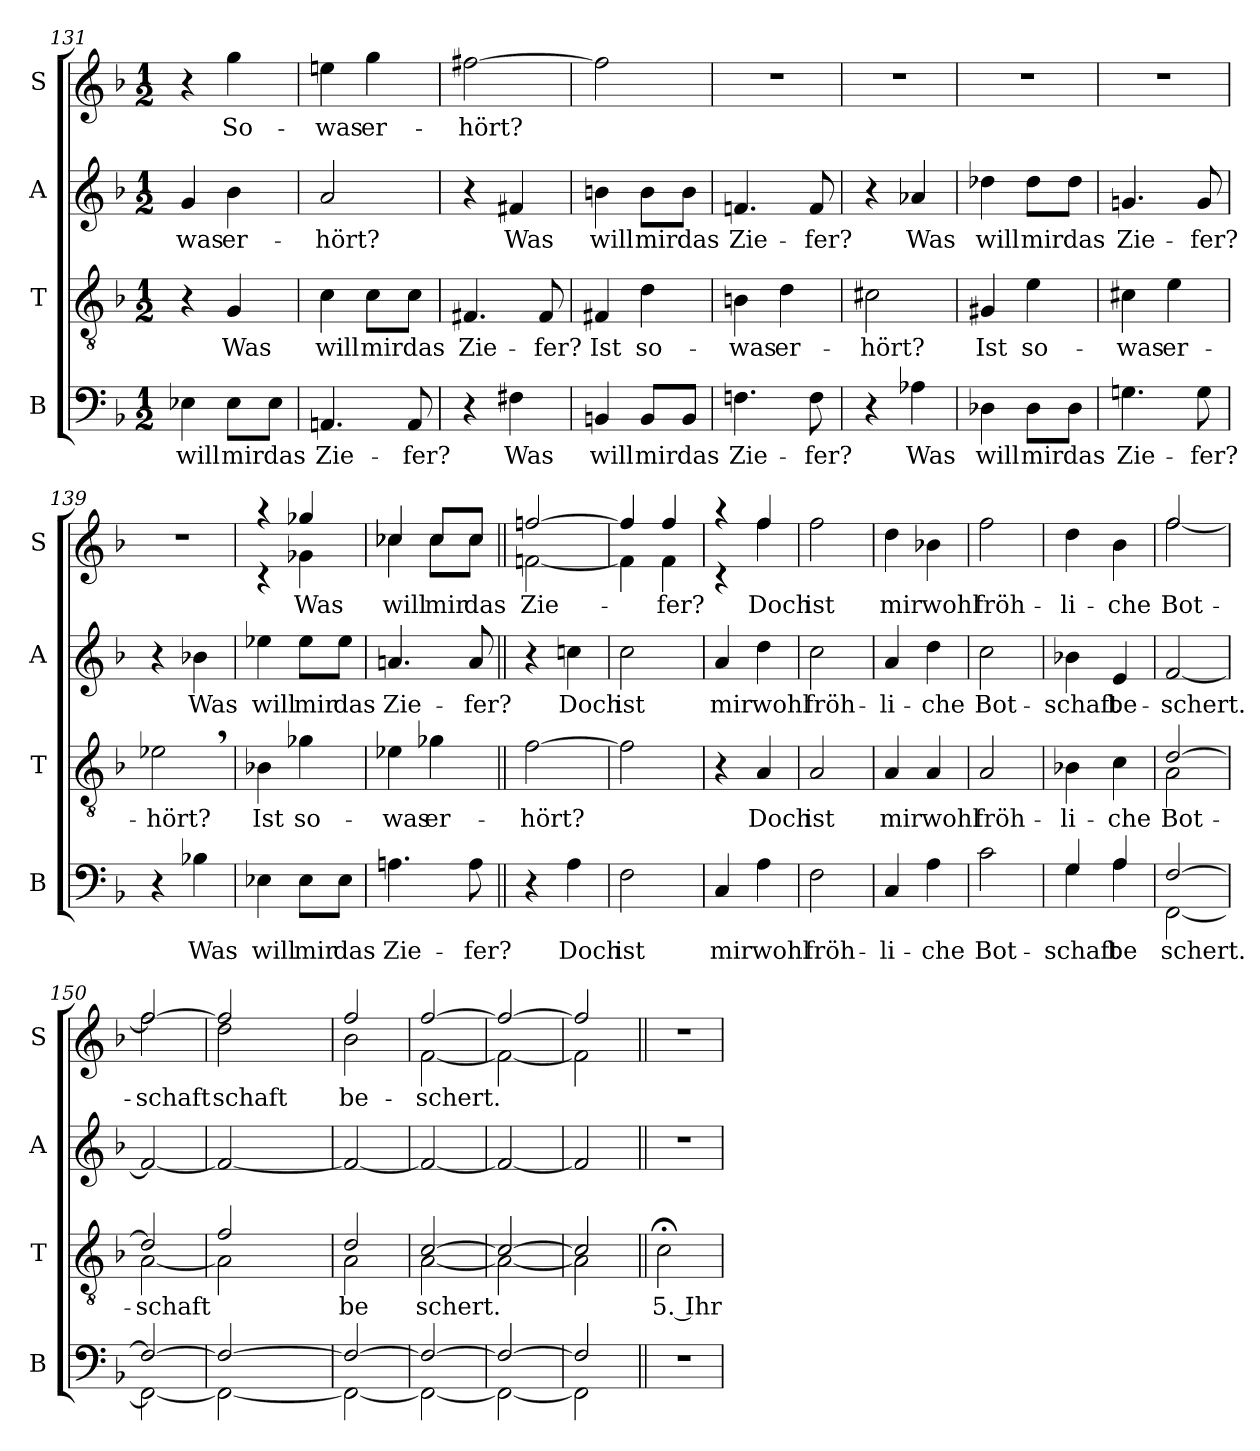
**kern	**text	**kern	**text	**kern	**text	**kern	**text
*part4	*part4	*part3	*part3	*part2	*part2	*part1	*part1
*staff4	*staff4	*staff3	*staff3	*staff2	*staff2	*staff1	*staff1
*I"B	*	*I"T	*	*I"A	*	*I"S	*
*I'B	*	*I'T	*	*I'A	*	*I'S	*
*clefF4	*	*clefGv2	*	*clefG2	*	*clefG2	*
*k[b-]	*	*k[b-]	*	*k[b-]	*	*k[b-]	*
*F:	*	*F:	*	*F:	*	*F:	*
*M1/2	*	*M1/2	*	*M1/2	*	*M1/2	*
=131	=131	=131	=131	=131	=131	=131	=131
!	!LO:LY:b	!	!	!	!LO:LY:b	!	!
4E-X\	will	4r	.	4g/	-was	4r	.
!	!LO:LY:b	!	!LO:LY:b	!	!LO:LY:b	!	!LO:LY:b
8E-\L	mir	4G/	Was	4b-\	er-	4gg\	So-
!	!LO:LY:b	!	!	!	!	!	!
8E-\J	das	.	.	.	.	.	.
=132	=132	=132	=132	=132	=132	=132	=132
!	!LO:LY:b	!	!LO:LY:b	!	!LO:LY:b	!	!LO:LY:b
4.AAn/	Zie-	4c\	will	2a/	-hört?	4een\	-was
!	!	!	!LO:LY:b	!	!	!	!LO:LY:b
.	.	8c\L	mir	.	.	4gg\	er-
!	!LO:LY:b	!	!LO:LY:b	!	!	!	!
8AA/	-fer?	8c\J	das	.	.	.	.
=133	=133	=133	=133	=133	=133	=133	=133
!	!	!	!LO:LY:b	!	!	!	!LO:LY:b
4r	.	4.F#X/	Zie-	4r	.	[2ff#X\	-hört?
!	!LO:LY:b	!	!	!	!LO:LY:b	!	!
4F#X\	Was	.	.	4f#X/	Was	.	.
!	!	!	!LO:LY:b	!	!	!	!
.	.	8F#/	-fer?	.	.	.	.
=134	=134	=134	=134	=134	=134	=134	=134
!	!LO:LY:b	!	!LO:LY:b	!	!LO:LY:b	!	!
4BBn/	will	4F#X/	Ist	4bn\	will	2ff#\]	.
!	!LO:LY:b	!	!LO:LY:b	!	!LO:LY:b	!	!
8BB/L	mir	4d\	so-	8b\L	mir	.	.
!	!LO:LY:b	!	!	!	!LO:LY:b	!	!
8BB/J	das	.	.	8b\J	das	.	.
!!LO:PB:g=z
=135	=135	=135	=135	=135	=135	=135	=135
!	!LO:LY:b	!	!LO:LY:b	!	!LO:LY:b	!	!
4.Fn\	Zie-	4Bn\	-was	4.fn/	Zie-	2r	.
!	!	!	!LO:LY:b	!	!	!	!
.	.	4d\	er-	.	.	.	.
!	!LO:LY:b	!	!	!	!LO:LY:b	!	!
8F\	-fer?	.	.	8f/	-fer?	.	.
=136	=136	=136	=136	=136	=136	=136	=136
!	!	!	!LO:LY:b	!	!	!	!
4r	.	2c#X\	-hört?	4r	.	2r	.
!	!LO:LY:b	!	!	!	!LO:LY:b	!	!
4A-X\	Was	.	.	4a-X/	Was	.	.
=137	=137	=137	=137	=137	=137	=137	=137
!	!LO:LY:b	!	!LO:LY:b	!	!LO:LY:b	!	!
4D-X\	will	4G#X/	Ist	4dd-X\	will	2r	.
!	!LO:LY:b	!	!LO:LY:b	!	!LO:LY:b	!	!
8D-\L	mir	4e\	so-	8dd-\L	mir	.	.
!	!LO:LY:b	!	!	!	!LO:LY:b	!	!
8D-\J	das	.	.	8dd-\J	das	.	.
=138	=138	=138	=138	=138	=138	=138	=138
!	!LO:LY:b	!	!LO:LY:b	!	!LO:LY:b	!	!
4.Gn\	Zie-	4c#X\	-was	4.gn/	Zie-	2r	.
!	!	!	!LO:LY:b	!	!	!	!
.	.	4e\	er-	.	.	.	.
!	!LO:LY:b	!	!	!	!LO:LY:b	!	!
8G\	-fer?	.	.	8g/	-fer?	.	.
=139	=139	=139	=139	=139	=139	=139	=139
!	!	!	!LO:LY:b	!	!	!	!
4r	.	2e-X,>\	-hört?	4r	.	2r	.
!	!LO:LY:b	!	!	!	!LO:LY:b	!	!
4B-X\	Was	.	.	4b-X\	Was	.	.
=140	=140	=140	=140	=140	=140	=140	=140
!	!LO:LY:b	!	!LO:LY:b	!	!LO:LY:b	!	!
*	*	*	*	*	*	*^	*
4E-X\	will	4B-X\	Ist	4ee-X\	will	4raa	4rc	.
!	!LO:LY:b	!	!LO:LY:b	!	!LO:LY:b	!	!	!LO:LY:b
8E-\L	mir	4g-X\	so-	8ee-\L	mir	4gg-X/	4g-X\	Was
!	!LO:LY:b	!	!	!	!LO:LY:b	!	!	!
8E-\J	das	.	.	8ee-\J	das	.	.	.
=141	=141	=141	=141	=141	=141	=141	=141	=141
!	!LO:LY:b	!	!LO:LY:b	!	!LO:LY:b	!	!	!LO:LY:b
4.An\	Zie-	4e-X\	-was	4.an/	Zie-	4cc-X/	4cc-\	will
!	!	!	!LO:LY:b	!	!	!	!	!LO:LY:b
.	.	4g-X\	er-	.	.	8cc-/L	8cc-\L	mir
!	!LO:LY:b	!	!	!	!LO:LY:b	!	!	!LO:LY:b
8A\	-fer?	.	.	8a/	-fer?	8cc-/J	8cc-\J	das
=142||	=142||	=142||	=142||	=142||	=142||	=142||	=142||	=142||
!	!	!	!LO:LY:b	!	!	!	!	!LO:LY:b
4r	.	[2f\	-hört?	4r	.	[>2ffn/	[<2fn\	Zie-
!	!LO:LY:b	!	!	!	!LO:LY:b	!	!	!
4A\	Doch	.	.	4ccn\	Doch	.	.	.
=143	=143	=143	=143	=143	=143	=143	=143	=143
!	!LO:LY:b	!	!	!	!LO:LY:b	!	!	!
2F\	ist	2f\]	.	2cc\	ist	4ff/]	4f\]	.
!	!	!	!	!	!	!	!	!LO:LY:b
.	.	.	.	.	.	4ff/	4f\	-fer?
=144	=144	=144	=144	=144	=144	=144	=144	=144
!	!LO:LY:b	!	!	!	!LO:LY:b	!	!	!
4C/	mir	4r	.	4a/	mir	4raa	4rc	.
!	!LO:LY:b	!	!LO:LY:b	!	!LO:LY:b	!	!	!LO:LY:b
4A\	wohl	4A/	Doch	4dd\	wohl	4ff/	4ff\	Doch
!!LO:LB:g=z
=145	=145	=145	=145	=145	=145	=145	=145	=145
!	!LO:LY:b	!	!LO:LY:b	!	!LO:LY:b	!	!	!LO:LY:b
*	*	*	*	*	*	*v	*v	*
2F\	fröh-	2A/	ist	2cc\	fröh-	2ff\	ist
=146	=146	=146	=146	=146	=146	=146	=146
!	!LO:LY:b	!	!LO:LY:b	!	!LO:LY:b	!	!LO:LY:b
4C/	-li-	4A/	mir	4a/	-li-	4dd\	mir
!	!LO:LY:b	!	!LO:LY:b	!	!LO:LY:b	!	!LO:LY:b
4A\	-che	4A/	wohl	4dd\	-che	4b-X\	wohl
=147	=147	=147	=147	=147	=147	=147	=147
!	!LO:LY:b	!	!LO:LY:b	!	!LO:LY:b	!	!LO:LY:b
2c\	Bot-	2A/	fröh-	2cc\	Bot-	2ff\	fröh-
=148	=148	=148	=148	=148	=148	=148	=148
!	!LO:LY:b	!	!LO:LY:b	!	!LO:LY:b	!	!LO:LY:b
*^	*	*	*	*	*	*	*
4G/	4G\	-schaft	4B-X\	-li-	4b-X\	-schaft	4dd\	-li-
!	!	!LO:LY:b	!	!LO:LY:b	!	!LO:LY:b	!	!LO:LY:b
4A/	4A\	be	4c\	-che	4e/	be-	4b-\	-che
=149	=149	=149	=149	=149	=149	=149	=149	=149
!	!	!LO:LY:b	!	!LO:LY:a	!	!	!	!
*	*	*	*^	*	*	*	*	*
!	!	!	!	!	!LO:LY:b	!	!LO:LY:b	!	!LO:LY:a
*	*	*	*	*	*	*	*	*^	*
!	!	!	!	!	!	!	!	!	!	!LO:LY:b
[>2F/	[<2FF\	schert.	[>2d/	2A\	-Bot-	[2f/	-schert.	2ff/	[<2ff\	-Bot-
=150	=150	=150	=150	=150	=150	=150	=150	=150	=150	=150
!	!	!	!	!	!LO:LY:b	!	!	!	!	!LO:LY:a
2F/_	2FF\_	.	2d/]	[<2A\	-schaft	2f/_	.	[>2ff/	2ff\]	-schaft
=151	=151	=151	=151	=151	=151	=151	=151	=151	=151	=151
!	!	!	!	!	!LO:LY:a	!	!	!	!	!LO:LY:b
2F/_	2FF\_	.	2f/	2A\]	.	2f/_	.	2ff/]	2dd\	schaft
=152	=152	=152	=152	=152	=152	=152	=152	=152	=152	=152
!	!	!	!	!	!LO:LY:b	!	!	!	!	!LO:LY:b
2F/_	2FF\_	.	2d/	2A\	be	2f/_	.	2ff/	2b-\	be-
=153	=153	=153	=153	=153	=153	=153	=153	=153	=153	=153
!	!	!	!	!	!LO:LY:b	!	!	!	!	!LO:LY:b
2F/_	2FF\_	.	[>2c/	[<2A\	schert.	2f/_	.	[>2ff/	[<2f\	-schert.
=154	=154	=154	=154	=154	=154	=154	=154	=154	=154	=154
2F/_	2FF\_	.	2c/_	2A\_	.	2f/_	.	2ff/_	2f\_	.
=155	=155	=155	=155	=155	=155	=155	=155	=155	=155	=155
2F/]	2FF\]	.	2c/]	2A\]	.	2f/]	.	2ff/]	2f\]	.
!!LO:LB:g=z
=156||	=156||	=156||	=156||	=156||	=156||	=156||	=156||	=156||	=156||	=156||
!	!	!	!LO:TX:a:B:t=Breit\neinleitend	!	!	!	!	!	!	!
!	!	!	!	!	!LO:LY:b	!	!	!	!	!
*v	*v	*	*	*	*	*	*	*v	*v	*
*	*	*v	*v	*	*	*	*	*
2r	.	2c;<\	5. Ihr	2r	.	2r	.
=	=	=	=	=	=	=	=
*-	*-	*-	*-	*-	*-	*-	*-
